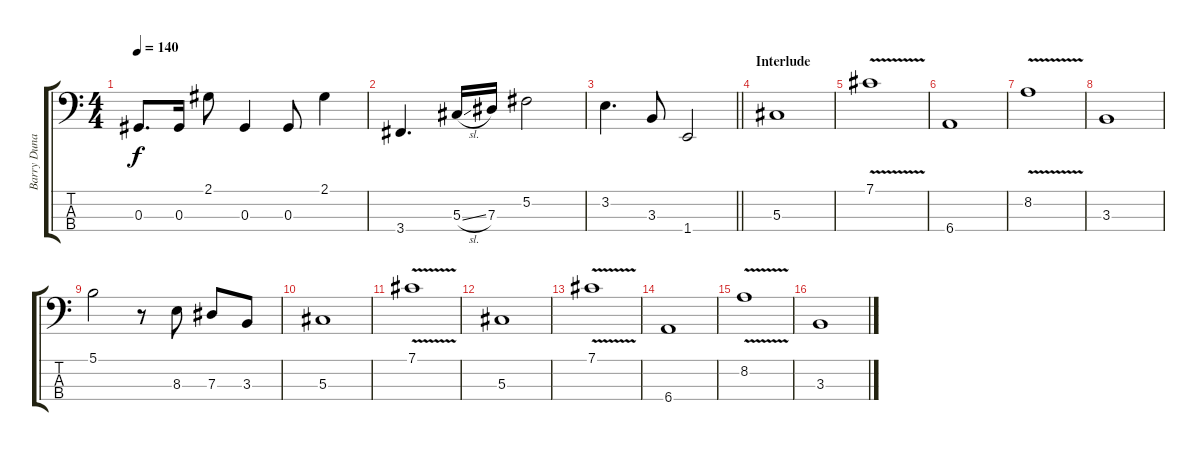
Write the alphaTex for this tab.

\track ("Barry Dunaway" "Barry Duna") {instrument electricbassfinger}
\staff {score tabs}
\tuning (Gb2 Db2 Ab1 Eb1) {hide}
\ts (4 4)
\tempo 140
\clef f4
\ks c
0.3.8{d dy f} 0.3.16 2.1.8 0.3.4 0.3.8 2.1.4 |
3.4.4{d} 5.3{sl}.16 7.3.16 5.2.2 |
\barLineRight lightlight
3.2.4{d} 3.3.8 1.4.2 |
\section ("" "Interlude")
5.3.1 |
7.1{v}.1 |
6.4.1 |
8.2{v}.1 |
3.3.1 |
5.1.2 r.8 8.3.8 7.3.8 3.3.8 |
5.3.1 |
7.1{v}.1 |
5.3.1 |
7.1{v}.1 |
6.4.1 |
8.2{v}.1 |
3.3.1
